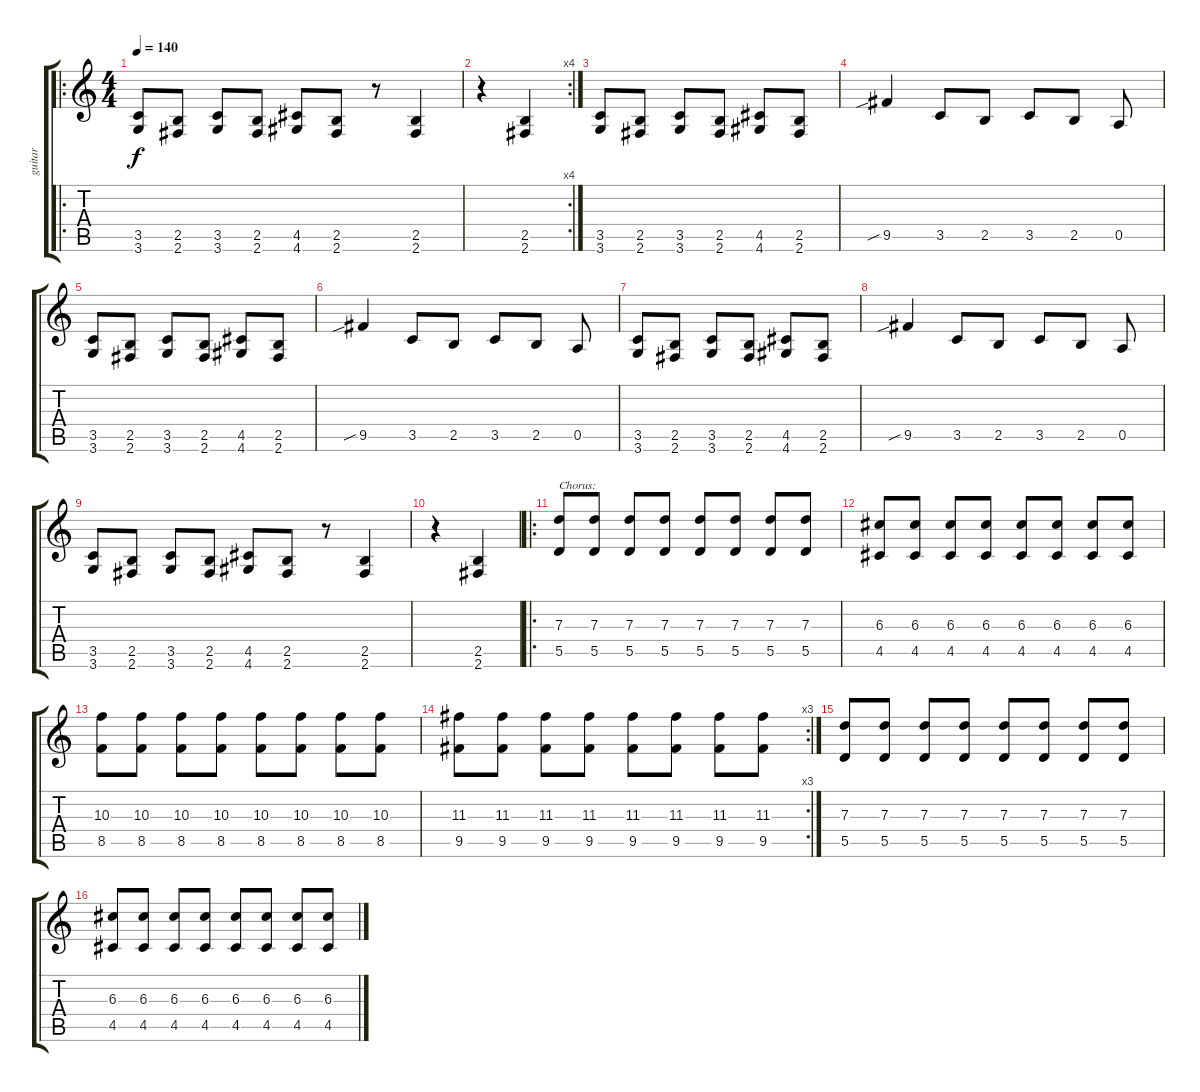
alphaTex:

\track ("guitar" "guitar") {instrument distortionguitar}
\staff {score tabs}
\tuning (E4 B3 G3 D3 A2 E2) {hide}
\ro
\ts (4 4)
\tempo 140
\clef g2
\ks c
(3.5 3.6).8{dy f} (2.5 2.6).8 (3.5 3.6).8 (2.5 2.6).8 (4.5 4.6).8 (2.5 2.6).8 r.8 (2.5 2.6).4 |
\rc 4
r.4 (2.5 2.6).4 |
(3.5 3.6).8 (2.5 2.6).8 (3.5 3.6).8 (2.5 2.6).8 (4.5 4.6).8 (2.5 2.6).8 |
9.5{sib}.4 3.5.8 2.5.8 3.5.8 2.5.8 0.5.8 |
(3.5 3.6).8 (2.5 2.6).8 (3.5 3.6).8 (2.5 2.6).8 (4.5 4.6).8 (2.5 2.6).8 |
9.5{sib}.4 3.5.8 2.5.8 3.5.8 2.5.8 0.5.8 |
(3.5 3.6).8 (2.5 2.6).8 (3.5 3.6).8 (2.5 2.6).8 (4.5 4.6).8 (2.5 2.6).8 |
9.5{sib}.4 3.5.8 2.5.8 3.5.8 2.5.8 0.5.8 |
(3.5 3.6).8 (2.5 2.6).8 (3.5 3.6).8 (2.5 2.6).8 (4.5 4.6).8 (2.5 2.6).8 r.8 (2.5 2.6).4 |
r.4 (2.5 2.6).4 |
\ro
(7.3 5.5).8{txt "Chorus:"} (7.3 5.5).8 (7.3 5.5).8 (7.3 5.5).8 (7.3 5.5).8 (7.3 5.5).8 (7.3 5.5).8 (7.3 5.5).8 |
(6.3 4.5).8 (6.3 4.5).8 (6.3 4.5).8 (6.3 4.5).8 (6.3 4.5).8 (6.3 4.5).8 (6.3 4.5).8 (6.3 4.5).8 |
(10.3 8.5).8 (10.3 8.5).8 (10.3 8.5).8 (10.3 8.5).8 (10.3 8.5).8 (10.3 8.5).8 (10.3 8.5).8 (10.3 8.5).8 |
\rc 3
(11.3 9.5).8 (11.3 9.5).8 (11.3 9.5).8 (11.3 9.5).8 (11.3 9.5).8 (11.3 9.5).8 (11.3 9.5).8 (11.3 9.5).8 |
(7.3 5.5).8 (7.3 5.5).8 (7.3 5.5).8 (7.3 5.5).8 (7.3 5.5).8 (7.3 5.5).8 (7.3 5.5).8 (7.3 5.5).8 |
(6.3 4.5).8 (6.3 4.5).8 (6.3 4.5).8 (6.3 4.5).8 (6.3 4.5).8 (6.3 4.5).8 (6.3 4.5).8 (6.3 4.5).8
